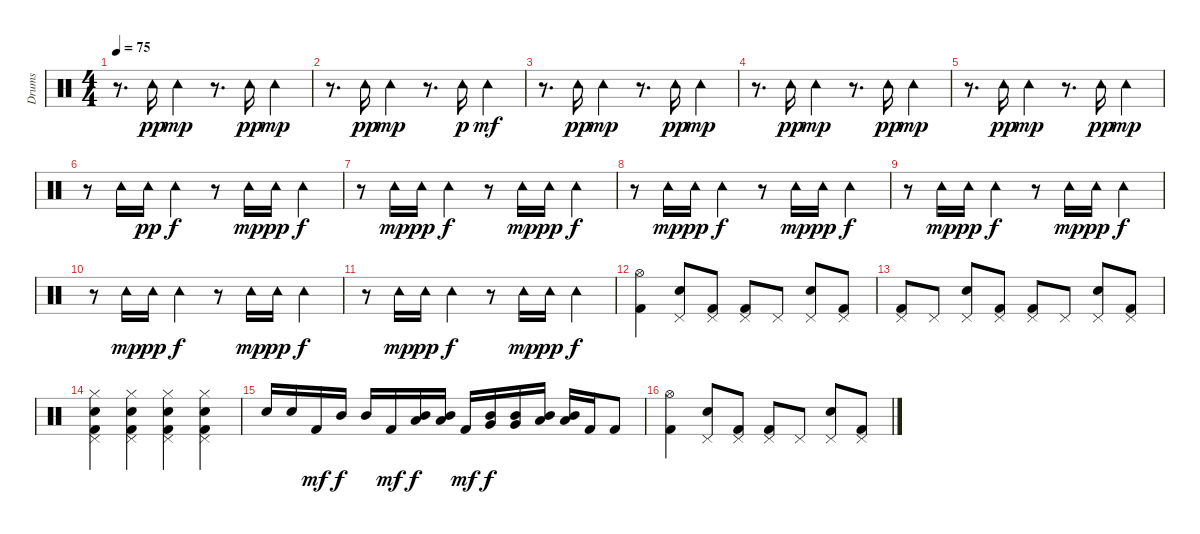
\track ("Drums" "Drums") {instrument percussion}
\staff {score}
\articulation defaults
\ts (4 4)
\tempo 75
\clef neutral
\ks c
r.8{d dy mp} "Tambourine (hit)".16{dy pp} "Tambourine (hit)".4{dy mp} r.8{d} "Tambourine (hit)".16{dy pp} "Tambourine (hit)".4{dy mp} |
r.8{d} "Tambourine (hit)".16{dy pp} "Tambourine (hit)".4{dy mp} r.8{d} "Tambourine (hit)".16{dy p} "Tambourine (hit)".4{dy mf} |
r.8{d} "Tambourine (hit)".16{dy pp} "Tambourine (hit)".4{dy mp} r.8{d} "Tambourine (hit)".16{dy pp} "Tambourine (hit)".4{dy mp} |
r.8{d} "Tambourine (hit)".16{dy pp} "Tambourine (hit)".4{dy mp} r.8{d} "Tambourine (hit)".16{dy pp} "Tambourine (hit)".4{dy mp} |
r.8{d} "Tambourine (hit)".16{dy pp} "Tambourine (hit)".4{dy mp} r.8{d} "Tambourine (hit)".16{dy pp} "Tambourine (hit)".4{dy mp} |
r.8 "Tambourine (hit)".16 "Tambourine (hit)".16{dy pp} "Tambourine (hit)".4{dy f} r.8 "Tambourine (hit)".16{dy mp} "Tambourine (hit)".16{dy pp} "Tambourine (hit)".4{dy f} |
r.8 "Tambourine (hit)".16{dy mp} "Tambourine (hit)".16{dy pp} "Tambourine (hit)".4{dy f} r.8 "Tambourine (hit)".16{dy mp} "Tambourine (hit)".16{dy pp} "Tambourine (hit)".4{dy f} |
r.8 "Tambourine (hit)".16{dy mp} "Tambourine (hit)".16{dy pp} "Tambourine (hit)".4{dy f} r.8 "Tambourine (hit)".16{dy mp} "Tambourine (hit)".16{dy pp} "Tambourine (hit)".4{dy f} |
r.8 "Tambourine (hit)".16{dy mp} "Tambourine (hit)".16{dy pp} "Tambourine (hit)".4{dy f} r.8 "Tambourine (hit)".16{dy mp} "Tambourine (hit)".16{dy pp} "Tambourine (hit)".4{dy f} |
r.8 "Tambourine (hit)".16{dy mp} "Tambourine (hit)".16{dy pp} "Tambourine (hit)".4{dy f} r.8 "Tambourine (hit)".16{dy mp} "Tambourine (hit)".16{dy pp} "Tambourine (hit)".4{dy f} |
r.8 "Tambourine (hit)".16{dy mp} "Tambourine (hit)".16{dy pp} "Tambourine (hit)".4{dy f} r.8 "Tambourine (hit)".16{dy mp} "Tambourine (hit)".16{dy pp} "Tambourine (hit)".4{dy f} |
("Hi-Hat (open)" "Kick (hit) 2").4 ("Pedal Hi-Hat (hit)" "Snare (hit) 2").8 ("Pedal Hi-Hat (hit)" "Kick (hit) 2").8 ("Pedal Hi-Hat (hit)" "Kick (hit) 2").8 "Pedal Hi-Hat (hit)".8 ("Pedal Hi-Hat (hit)" "Snare (hit) 2").8 ("Pedal Hi-Hat (hit)" "Kick (hit) 2").8 |
("Pedal Hi-Hat (hit)" "Kick (hit) 2").8 "Pedal Hi-Hat (hit)".8 ("Pedal Hi-Hat (hit)" "Snare (hit) 2").8 ("Pedal Hi-Hat (hit)" "Kick (hit) 2").8 ("Pedal Hi-Hat (hit)" "Kick (hit) 2").8 "Pedal Hi-Hat (hit)".8 ("Pedal Hi-Hat (hit)" "Snare (hit) 2").8 ("Pedal Hi-Hat (hit)" "Kick (hit) 2").8 |
("Hi-Hat (closed)" "Kick (hit) 2" "Snare (hit) 2" "Pedal Hi-Hat (hit)").4 ("Hi-Hat (closed)" "Pedal Hi-Hat (hit)" "Kick (hit) 2" "Snare (hit) 2").4 ("Hi-Hat (closed)" "Pedal Hi-Hat (hit)" "Kick (hit) 2" "Snare (hit) 2").4 ("Hi-Hat (closed)" "Pedal Hi-Hat (hit)" "Kick (hit) 2" "Snare (hit) 2").4 |
"Snare (hit) 2".16 "Snare (hit) 2".16 "Kick (hit) 2".16{dy mf} "Mid Tom (hit)".16{dy f} "Mid Tom (hit)".16 "Kick (hit) 2".16{dy mf} ("Low Tom (hit)" "Mid Tom (hit)").16{dy f} ("Low Tom (hit)" "Mid Tom (hit)").16 "Kick (hit) 2".16{dy mf} ("Mid Tom (hit)" "Very Low Tom (hit)").16{dy f} ("Mid Tom (hit)" "Very Low Tom (hit)").16 ("Mid Tom (hit)" "Low Floor Tom (hit)").16 ("Mid Tom (hit)" "Low Floor Tom (hit)").16 "Kick (hit) 2".16 "Kick (hit) 2".8 |
("Kick (hit) 2" "Hi-Hat (open)").4 ("Snare (hit) 2" "Pedal Hi-Hat (hit)").8 ("Kick (hit) 2" "Pedal Hi-Hat (hit)").8 ("Kick (hit) 2" "Pedal Hi-Hat (hit)").8 "Pedal Hi-Hat (hit)".8 ("Snare (hit) 2" "Pedal Hi-Hat (hit)").8 ("Kick (hit) 2" "Pedal Hi-Hat (hit)").8
